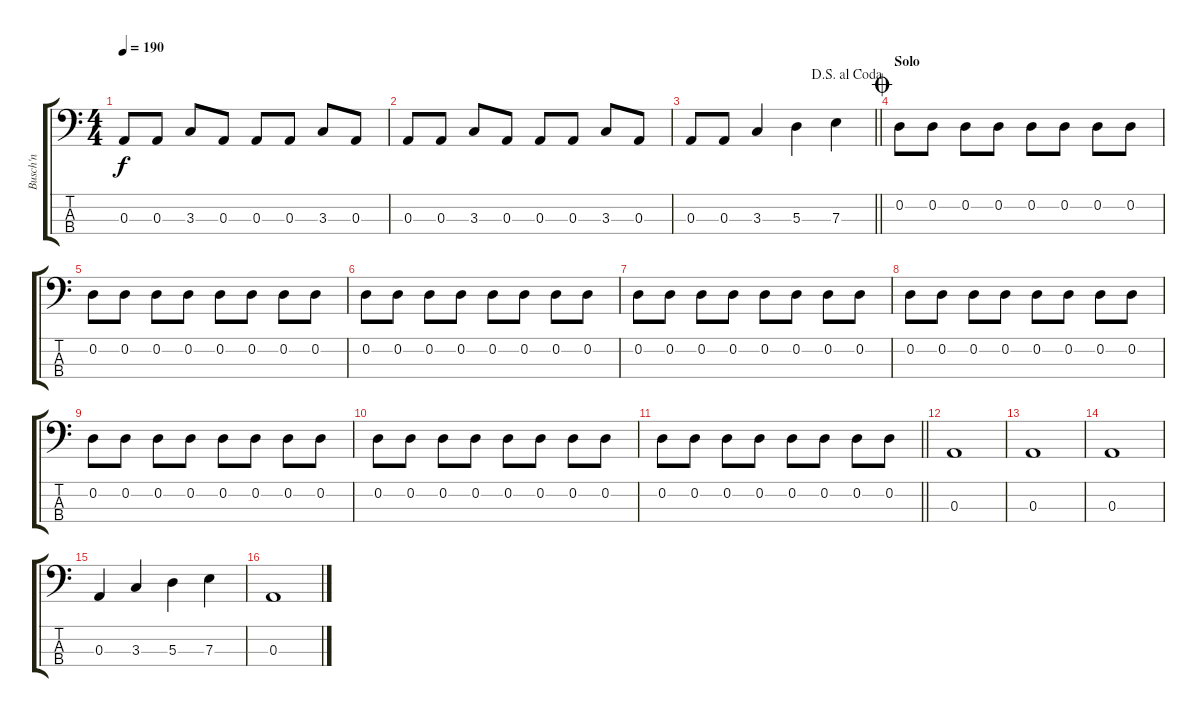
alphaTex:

\track ("Busch'n" "Busch'n") {instrument electricbassfinger}
\staff {score tabs}
\tuning (G2 D2 A1 E1) {hide}
\ts (4 4)
\tempo 190
\clef f4
\ks c
0.3.8{dy f} 0.3.8 3.3.8 0.3.8 0.3.8 0.3.8 3.3.8 0.3.8 |
0.3.8 0.3.8 3.3.8 0.3.8 0.3.8 0.3.8 3.3.8 0.3.8 |
\jump dalsegnoalcoda
\barLineRight lightlight
0.3.8 0.3.8 3.3.4 5.3.4 7.3.4 |
\section ("" "Solo")
\jump coda
0.2.8 0.2.8 0.2.8 0.2.8 0.2.8 0.2.8 0.2.8 0.2.8 |
0.2.8 0.2.8 0.2.8 0.2.8 0.2.8 0.2.8 0.2.8 0.2.8 |
0.2.8 0.2.8 0.2.8 0.2.8 0.2.8 0.2.8 0.2.8 0.2.8 |
0.2.8 0.2.8 0.2.8 0.2.8 0.2.8 0.2.8 0.2.8 0.2.8 |
0.2.8 0.2.8 0.2.8 0.2.8 0.2.8 0.2.8 0.2.8 0.2.8 |
0.2.8 0.2.8 0.2.8 0.2.8 0.2.8 0.2.8 0.2.8 0.2.8 |
0.2.8 0.2.8 0.2.8 0.2.8 0.2.8 0.2.8 0.2.8 0.2.8 |
\barLineRight lightlight
0.2.8 0.2.8 0.2.8 0.2.8 0.2.8 0.2.8 0.2.8 0.2.8 |
0.3.1 |
0.3.1 |
0.3.1 |
0.3.4 3.3.4 5.3.4 7.3.4 |
0.3.1
